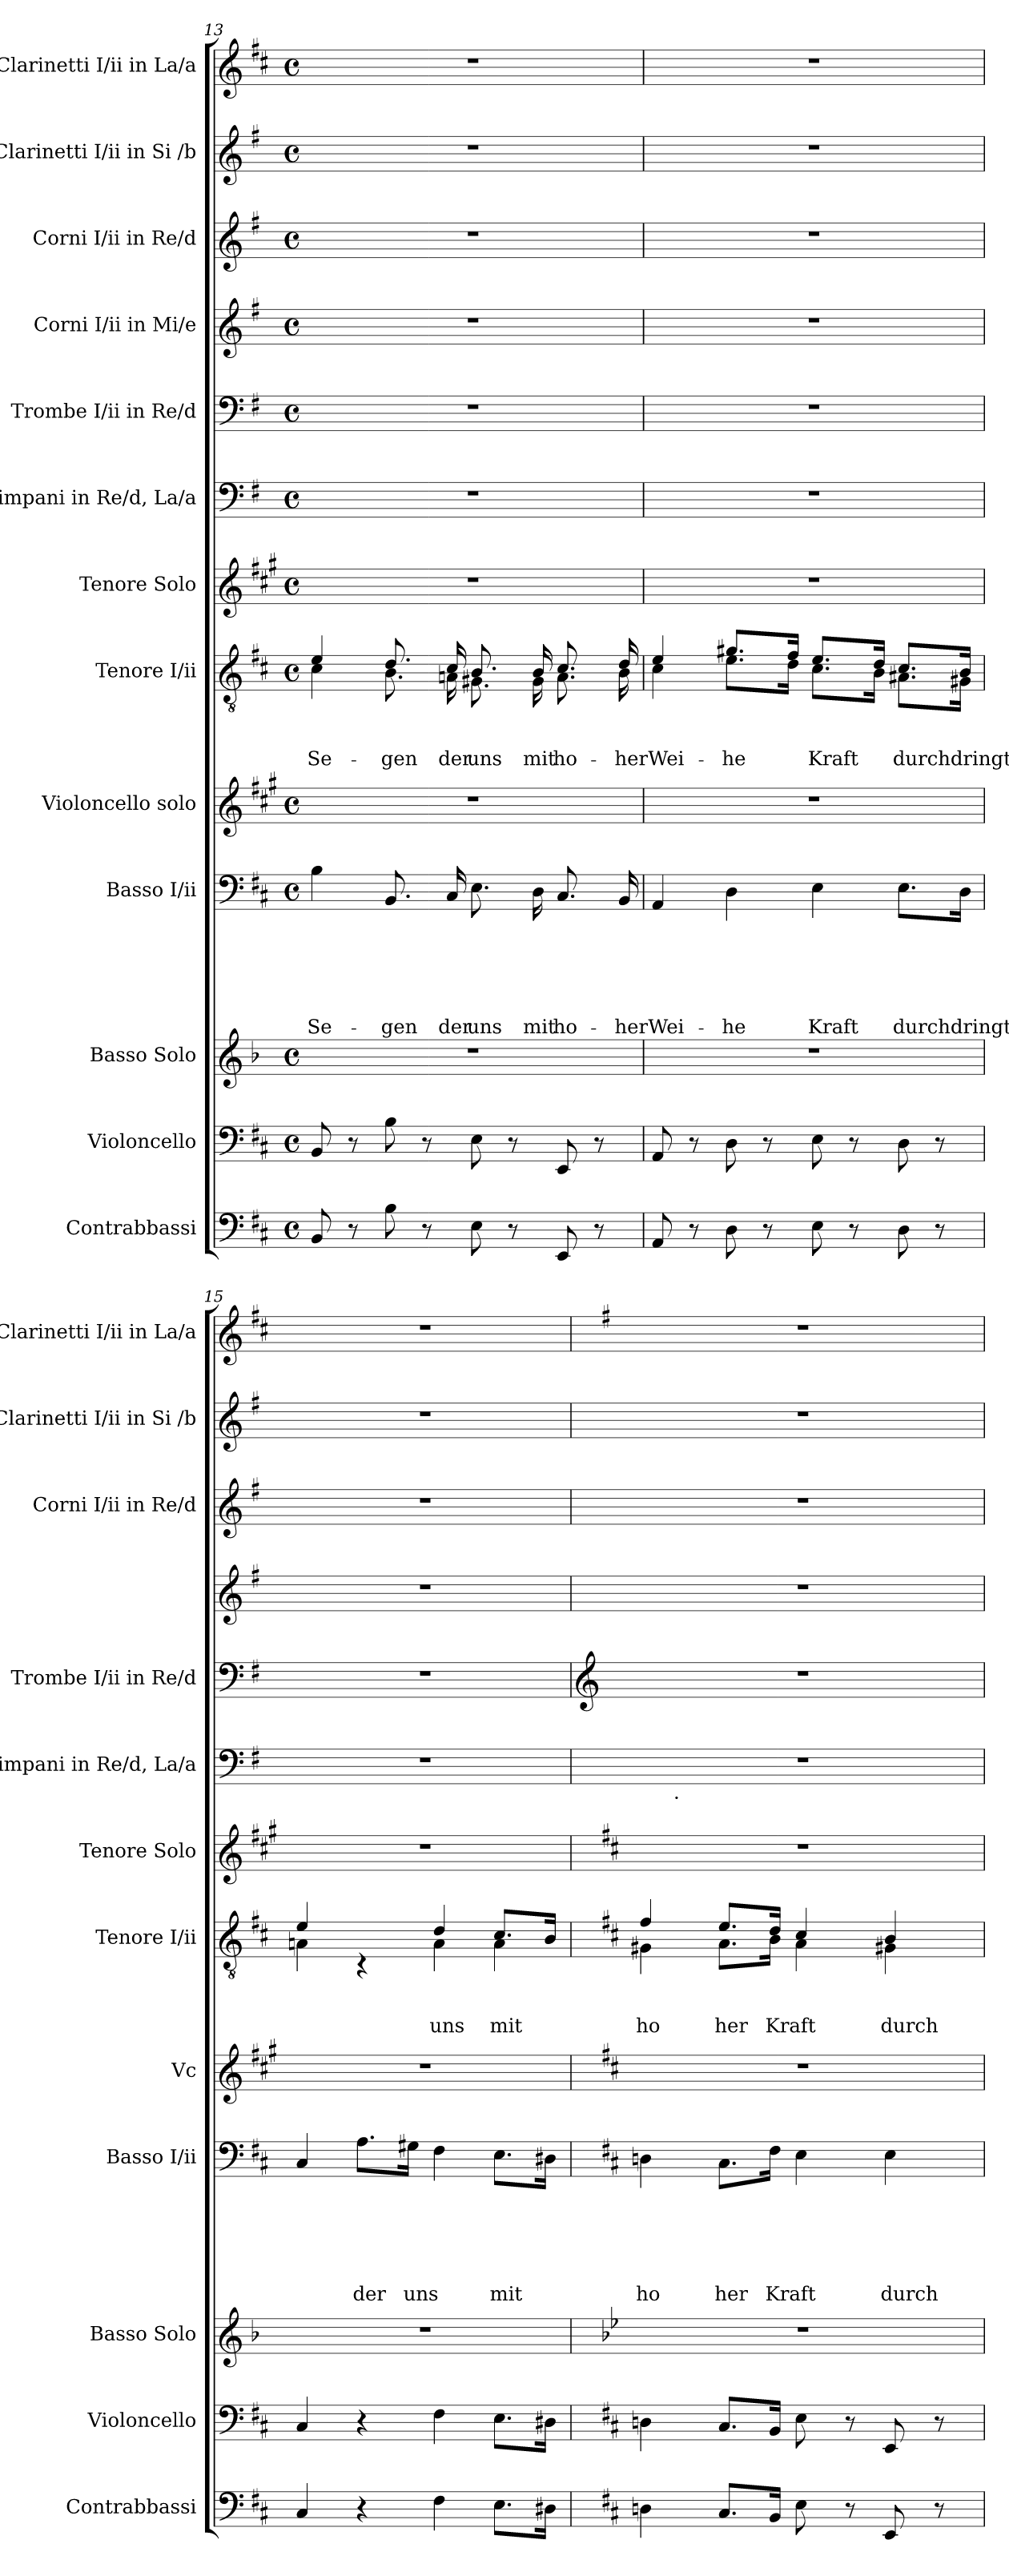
**kern	**kern	**kern	**kern	**text	**text	**text	**text	**text	**text	**kern	**kern	**text	**text	**text	**kern	**kern	**kern	**kern	**kern	**kern	**kern
*part13	*part12	*part11	*part10	*part10	*part10	*part10	*part10	*part10	*part10	*part9	*part8	*part8	*part8	*part8	*part7	*part6	*part5	*part4	*part3	*part2	*part1
*staff13	*staff12	*staff11	*staff10	*staff10	*staff10	*staff10	*staff10	*staff10	*staff10	*staff9	*staff8	*staff8	*staff8	*staff8	*staff7	*staff6	*staff5	*staff4	*staff3	*staff2	*staff1
*I"Contrabbassi	*I"Violoncello	*I"Basso Solo	*I"Basso I/ii	*	*	*	*	*	*	*I"Violoncello solo	*I"Tenore I/ii	*	*	*	*I"Tenore Solo	*I"Timpani in Re/d, La/a	*I"Trombe I/ii in Re/d	*I"Corni I/ii in Mi/e	*I"Corni I/ii in Re/d	*I"Clarinetti I/ii in Si /b	*I"Clarinetti I/ii in La/a
*I'Contrabbassi	*I'Violoncello	*I'Basso Solo	*I'Basso I/ii	*	*	*	*	*	*	*I'Vc	*I'Tenore I/ii	*	*	*	*I'Tenore Solo	*I'Timpani in Re/d, La/a	*I'Trombe I/ii in Re/d	*	*I'Corni I/ii in Re/d	*I'Clarinetti I/ii in Si /b	*I'Clarinetti I/ii in La/a
*clefF4	*clefF4	*clefG2	*clefF4	*	*	*	*	*	*	*clefG2	*clefGv2	*	*	*	*clefG2	*clefF4	*clefF4	*clefG2	*clefG2	*clefG2	*clefG2
*ITrd-2c-3	*ITrd-2c-3	*ITrd3c5	*ITrd-2c-3	*	*	*	*	*	*	*ITrd-2c-3	*ITrd-2c-3	*	*	*	*ITrd-2c-3	*ITrd-3c-5	*ITrd-3c-5	*ITrd4c7	*ITrd-3c-5	*ITrd-3c-5	*ITrd1c2
*k[b-]	*k[b-]	*k[]	*k[b-]	*	*	*	*	*	*	*k[]	*k[b-]	*	*	*	*k[]	*k[]	*k[]	*k[]	*k[]	*k[]	*k[]
*F:	*F:	*C:	*F:	*	*	*	*	*	*	*C:	*F:	*	*	*	*C:	*C:	*C:	*C:	*C:	*C:	*C:
*M4/4	*M4/4	*M4/4	*M4/4	*	*	*	*	*	*	*M4/4	*M4/4	*	*	*	*M4/4	*M4/4	*M4/4	*M4/4	*M4/4	*M4/4	*M4/4
*met(c)	*met(c)	*met(c)	*met(c)	*	*	*	*	*	*	*met(c)	*met(c)	*	*	*	*met(c)	*met(c)	*met(c)	*met(c)	*met(c)	*met(c)	*met(c)
=13	=13	=13	=13	=13	=13	=13	=13	=13	=13	=13	=13	=13	=13	=13	=13	=13	=13	=13	=13	=13	=13
!	!	!	!	!	!	!	!	!	!LO:LY:b	!	!	!	!	!LO:LY:b	!	!	!	!	!	!	!
*	*	*	*	*	*	*	*	*	*	*	*^	*	*	*	*	*	*	*	*	*	*
8D/	8D/	1r	4d\	.	.	.	.	.	Se-	1r	4g/	4e\	.	.	Se-	1r	1r	1r	1r	1r	1r	1r
8r	8r	.	.	.	.	.	.	.	.	.	.	.	.	.	.	.	.	.	.	.	.	.
!	!	!	!	!	!	!	!	!	!LO:LY:b	!	!	!	!	!	!LO:LY:b	!	!	!	!	!	!	!
8d\	8d\	.	8.D/	.	.	.	.	.	-gen	.	8.f/	8.d\	.	.	-gen	.	.	.	.	.	.	.
8r	8r	.	.	.	.	.	.	.	.	.	.	.	.	.	.	.	.	.	.	.	.	.
!	!	!	!	!	!	!	!	!	!LO:LY:b	!	!	!	!	!	!LO:LY:b	!	!	!	!	!	!	!
.	.	.	16E/	.	.	.	.	.	der	.	16e/	16cn\	.	.	der	.	.	.	.	.	.	.
!	!	!	!	!	!	!	!	!	!LO:LY:b	!	!	!	!	!	!LO:LY:b	!	!	!	!	!	!	!
8G\	8G\	.	8.G\	.	.	.	.	.	uns	.	8.d/	8.Bn\	.	.	uns	.	.	.	.	.	.	.
8r	8r	.	.	.	.	.	.	.	.	.	.	.	.	.	.	.	.	.	.	.	.	.
!	!	!	!	!	!	!	!	!	!LO:LY:b	!	!	!	!	!	!LO:LY:b	!	!	!	!	!	!	!
.	.	.	16F\	.	.	.	.	.	mit	.	16d/	16B\	.	.	mit	.	.	.	.	.	.	.
!	!	!	!	!	!	!	!	!	!LO:LY:b	!	!	!	!	!	!LO:LY:b	!	!	!	!	!	!	!
8GG/	8GG/	.	8.E/	.	.	.	.	.	ho-	.	8.e/	8.c\	.	.	ho-	.	.	.	.	.	.	.
8r	8r	.	.	.	.	.	.	.	.	.	.	.	.	.	.	.	.	.	.	.	.	.
!	!	!	!	!	!	!	!	!	!LO:LY:b	!	!	!	!	!	!LO:LY:b	!	!	!	!	!	!	!
.	.	.	16D/	.	.	.	.	.	-her	.	16f/	16d\	.	.	-her	.	.	.	.	.	.	.
=14	=14	=14	=14	=14	=14	=14	=14	=14	=14	=14	=14	=14	=14	=14	=14	=14	=14	=14	=14	=14	=14	=14
!	!	!	!	!	!	!	!	!	!LO:LY:b	!	!	!	!	!	!LO:LY:b	!	!	!	!	!	!	!
8C/	8C/	1r	4C/	.	.	.	.	.	Wei-	1r	4g/	4e\	.	.	Wei-	1r	1r	1r	1r	1r	1r	1r
8r	8r	.	.	.	.	.	.	.	.	.	.	.	.	.	.	.	.	.	.	.	.	.
!	!	!	!	!	!	!	!	!	!LO:LY:b	!	!	!	!	!	!LO:LY:b	!	!	!	!	!	!	!
8F\	8F\	.	4F\	.	.	.	.	.	-he	.	8.bn/L	8.g\L	.	.	-he	.	.	.	.	.	.	.
8r	8r	.	.	.	.	.	.	.	.	.	.	.	.	.	.	.	.	.	.	.	.	.
.	.	.	.	.	.	.	.	.	.	.	16a/Jk	16f\Jk	.	.	.	.	.	.	.	.	.	.
!	!	!	!	!	!	!	!	!	!LO:LY:b	!	!	!	!	!	!LO:LY:b	!	!	!	!	!	!	!
8G\	8G\	.	4G\	.	.	.	.	.	Kraft	.	8.g/L	8.e\L	.	.	Kraft	.	.	.	.	.	.	.
8r	8r	.	.	.	.	.	.	.	.	.	.	.	.	.	.	.	.	.	.	.	.	.
.	.	.	.	.	.	.	.	.	.	.	16f/Jk	16d\Jk	.	.	.	.	.	.	.	.	.	.
!	!	!	!	!	!	!	!	!	!LO:LY:b	!	!	!	!	!	!LO:LY:b	!	!	!	!	!	!	!
8F\	8F\	.	8.G\L	.	.	.	.	.	durchdringt,	.	8.e/L	8.c#X\L	.	.	durchdringt,	.	.	.	.	.	.	.
8r	8r	.	.	.	.	.	.	.	.	.	.	.	.	.	.	.	.	.	.	.	.	.
.	.	.	16F\Jk	.	.	.	.	.	.	.	16d/Jk	16Bn\Jk	.	.	.	.	.	.	.	.	.	.
=15	=15	=15	=15	=15	=15	=15	=15	=15	=15	=15	=15	=15	=15	=15	=15	=15	=15	=15	=15	=15	=15	=15
4E/	4E/	1r	4E/	.	.	.	.	.	.	1r	4g/	4cn\	.	.	.	1r	1r	1r	1r	1r	1r	1r
!	!	!	!	!	!	!	!	!	!LO:LY:b	!	!	!	!	!	!	!	!	!	!	!	!	!
4r	4r	.	8.c\L	.	.	.	.	.	der	.	4ryy	4rC	.	.	.	.	.	.	.	.	.	.
!	!	!	!	!	!	!	!	!	!LO:LY:b	!	!	!	!	!	!	!	!	!	!	!	!	!
.	.	.	16Bn\Jk	.	.	.	.	.	uns	.	.	.	.	.	.	.	.	.	.	.	.	.
!	!	!	!	!	!	!	!	!	!	!	!	!	!	!	!LO:LY:b	!	!	!	!	!	!	!
4A\	4A\	.	4A\	.	.	.	.	.	.	.	4f/	4c\	.	.	uns	.	.	.	.	.	.	.
!	!	!	!	!	!	!	!	!	!LO:LY:b	!	!	!	!	!	!LO:LY:b	!	!	!	!	!	!	!
8.G\L	8.G\L	.	8.G\L	.	.	.	.	.	mit	.	8.e/L	4c\	.	.	mit	.	.	.	.	.	.	.
16F#X\Jk	16F#X\Jk	.	16F#X\Jk	.	.	.	.	.	.	.	16d/Jk	.	.	.	.	.	.	.	.	.	.	.
!!LO:LB:g=z
=16	=16	=16	=16	=16	=16	=16	=16	=16	=16	=16	=16	=16	=16	=16	=16	=16	=16	=16	=16	=16	=16	=16
*	*	*	*	*	*	*	*	*	*	*	*	*	*	*	*	*	*	*clefG2	*	*	*	*
*	*	*k[b-]	*	*	*	*	*	*	*	*k[b-]	*	*	*	*	*	*k[b-]	*k[b-]	*k[b-]	*k[b-]	*k[b-]	*k[b-]	*k[b-]
*	*	*F:	*	*	*	*	*	*	*	*F:	*	*	*	*	*	*F:	*F:	*F:	*F:	*F:	*F:	*F:
!	!	!	!	!	!	!	!	!	!LO:LY:b	!	!	!	!	!	!LO:LY:b	!	!	!	!	!	!	!
*	*	*	*	*	*	*	*	*	*	*	*	*	*	*	*	*	*^	*	*	*	*	*
4Fn\	4Fn\	1r	4Fn\	.	.	.	.	.	ho	1r	4a/	4Bn\	.	.	ho	1r	1r	16.ryy	1r	1r	1r	1r	1r
!	!	!	!	!	!	!	!	!	!	!	!	!	!	!	!	!	!	!LO:TX:b:t=.	!	!	!	!	!
.	.	.	.	.	.	.	.	.	.	.	.	.	.	.	.	.	.	2ryy	.	.	.	.	.
!	!	!	!	!	!	!	!	!	!LO:LY:b	!	!	!	!	!	!LO:LY:b	!	!	!	!	!	!	!	!
8.E/L	8.E/L	.	8.E\L	.	.	.	.	.	her	.	8.g/L	8.c\L	.	.	her	.	.	.	.	.	.	.	.
!	!	!	!	!	!	!	!	!	!LO:LY:b	!	!	!	!	!	!LO:LY:b	!	!	!	!	!	!	!	!
16D/Jk	16D/Jk	.	16A\Jk	.	.	.	.	.	Kraft	.	16f/Jk	16d\Jk	.	.	Kraft	.	.	.	.	.	.	.	.
8G\	8G\	.	4G\	.	.	.	.	.	.	.	4e/	4c\	.	.	.	.	.	.	.	.	.	.	.
.	.	.	.	.	.	.	.	.	.	.	.	.	.	.	.	.	.	4ryy	.	.	.	.	.
8r	8r	.	.	.	.	.	.	.	.	.	.	.	.	.	.	.	.	.	.	.	.	.	.
!	!	!	!	!	!	!	!	!	!LO:LY:b	!	!	!	!	!	!LO:LY:b	!	!	!	!	!	!	!	!
8GG/	8GG/	.	4G\	.	.	.	.	.	durch	.	4d/	4Bn\	.	.	durch	.	.	.	.	.	.	.	.
.	.	.	.	.	.	.	.	.	.	.	.	.	.	.	.	.	.	8ryy	.	.	.	.	.
8r	8r	.	.	.	.	.	.	.	.	.	.	.	.	.	.	.	.	.	.	.	.	.	.
.	.	.	.	.	.	.	.	.	.	.	.	.	.	.	.	.	.	32ryy	.	.	.	.	.
*	*	*	*	*	*	*	*	*	*	*	*v	*v	*	*	*	*	*v	*v	*	*	*	*	*
=	=	=	=	=	=	=	=	=	=	=	=	=	=	=	=	=	=	=	=	=	=
*-	*-	*-	*-	*-	*-	*-	*-	*-	*-	*-	*-	*-	*-	*-	*-	*-	*-	*-	*-	*-	*-
